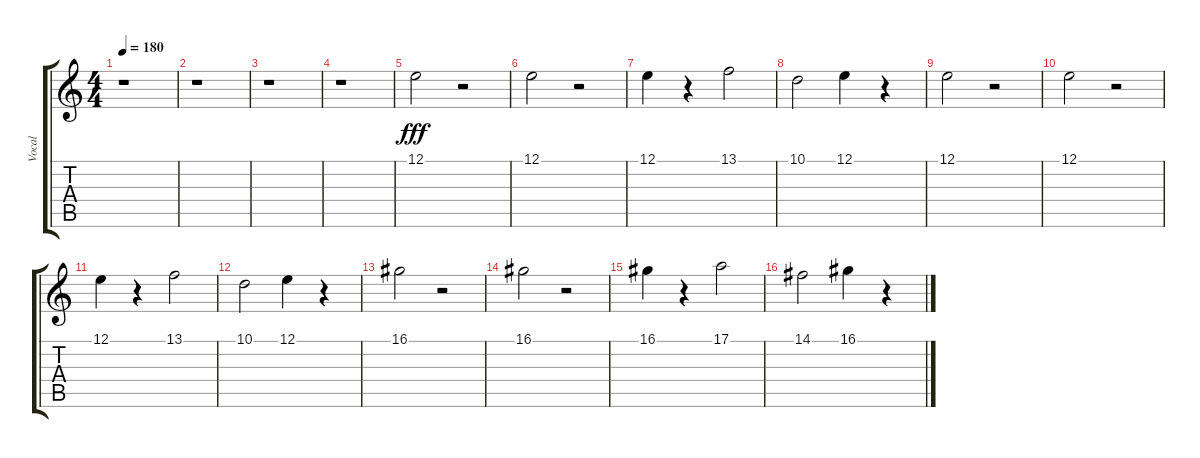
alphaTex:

\track ("Vocal" "Vocal") {instrument altosax}
\staff {score tabs}
\tuning (E4 B3 G3 D3 A2 E2) {hide}
\ts (4 4)
\tempo 180
\clef g2
\ks c
r.1{dy f} |
r.1 |
r.1 |
r.1 |
12.1.2{dy fff} r.2 |
12.1.2 r.2 |
12.1.4 r.4 13.1.2 |
10.1.2 12.1.4 r.4 |
12.1.2 r.2 |
12.1.2 r.2 |
12.1.4 r.4 13.1.2 |
10.1.2 12.1.4 r.4 |
16.1.2 r.2 |
16.1.2 r.2 |
16.1.4 r.4 17.1.2 |
14.1.2 16.1.4 r.4
